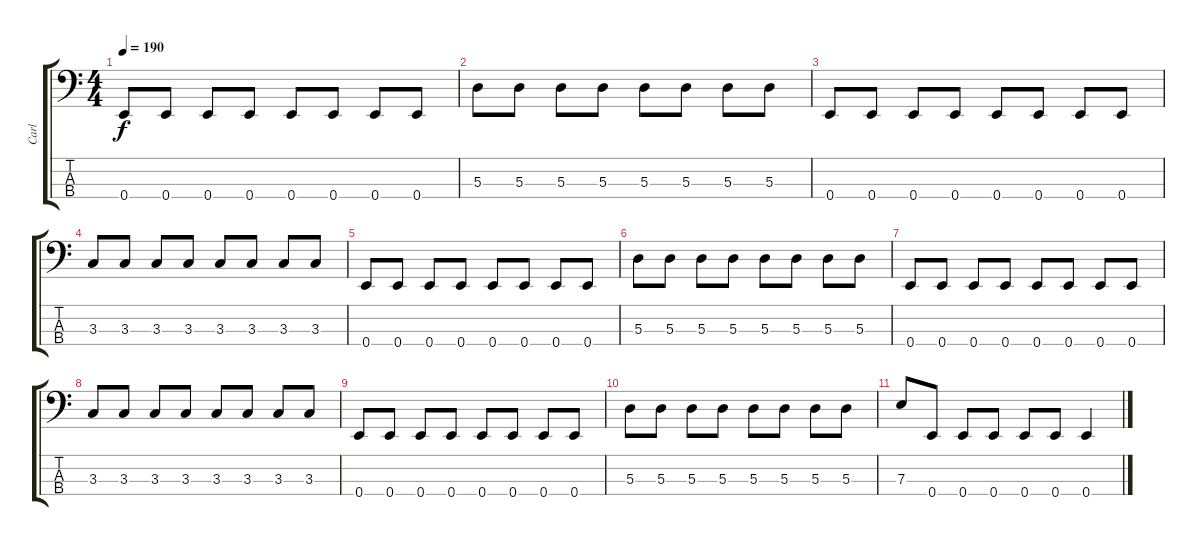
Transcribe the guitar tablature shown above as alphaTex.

\track ("Carl" "Carl") {instrument fretlessbass}
\staff {score tabs}
\tuning (G2 D2 A1 E1) {hide}
\ts (4 4)
\tempo 190
\clef f4
\ks c
0.4.8{dy f} 0.4.8 0.4.8 0.4.8 0.4.8 0.4.8 0.4.8 0.4.8 |
5.3.8 5.3.8 5.3.8 5.3.8 5.3.8 5.3.8 5.3.8 5.3.8 |
0.4.8 0.4.8 0.4.8 0.4.8 0.4.8 0.4.8 0.4.8 0.4.8 |
3.3.8 3.3.8 3.3.8 3.3.8 3.3.8 3.3.8 3.3.8 3.3.8 |
0.4.8 0.4.8 0.4.8 0.4.8 0.4.8 0.4.8 0.4.8 0.4.8 |
5.3.8 5.3.8 5.3.8 5.3.8 5.3.8 5.3.8 5.3.8 5.3.8 |
0.4.8 0.4.8 0.4.8 0.4.8 0.4.8 0.4.8 0.4.8 0.4.8 |
3.3.8 3.3.8 3.3.8 3.3.8 3.3.8 3.3.8 3.3.8 3.3.8 |
0.4.8 0.4.8 0.4.8 0.4.8 0.4.8 0.4.8 0.4.8 0.4.8 |
5.3.8 5.3.8 5.3.8 5.3.8 5.3.8 5.3.8 5.3.8 5.3.8 |
7.3.8 0.4.8 0.4.8 0.4.8 0.4.8 0.4.8 0.4.4
